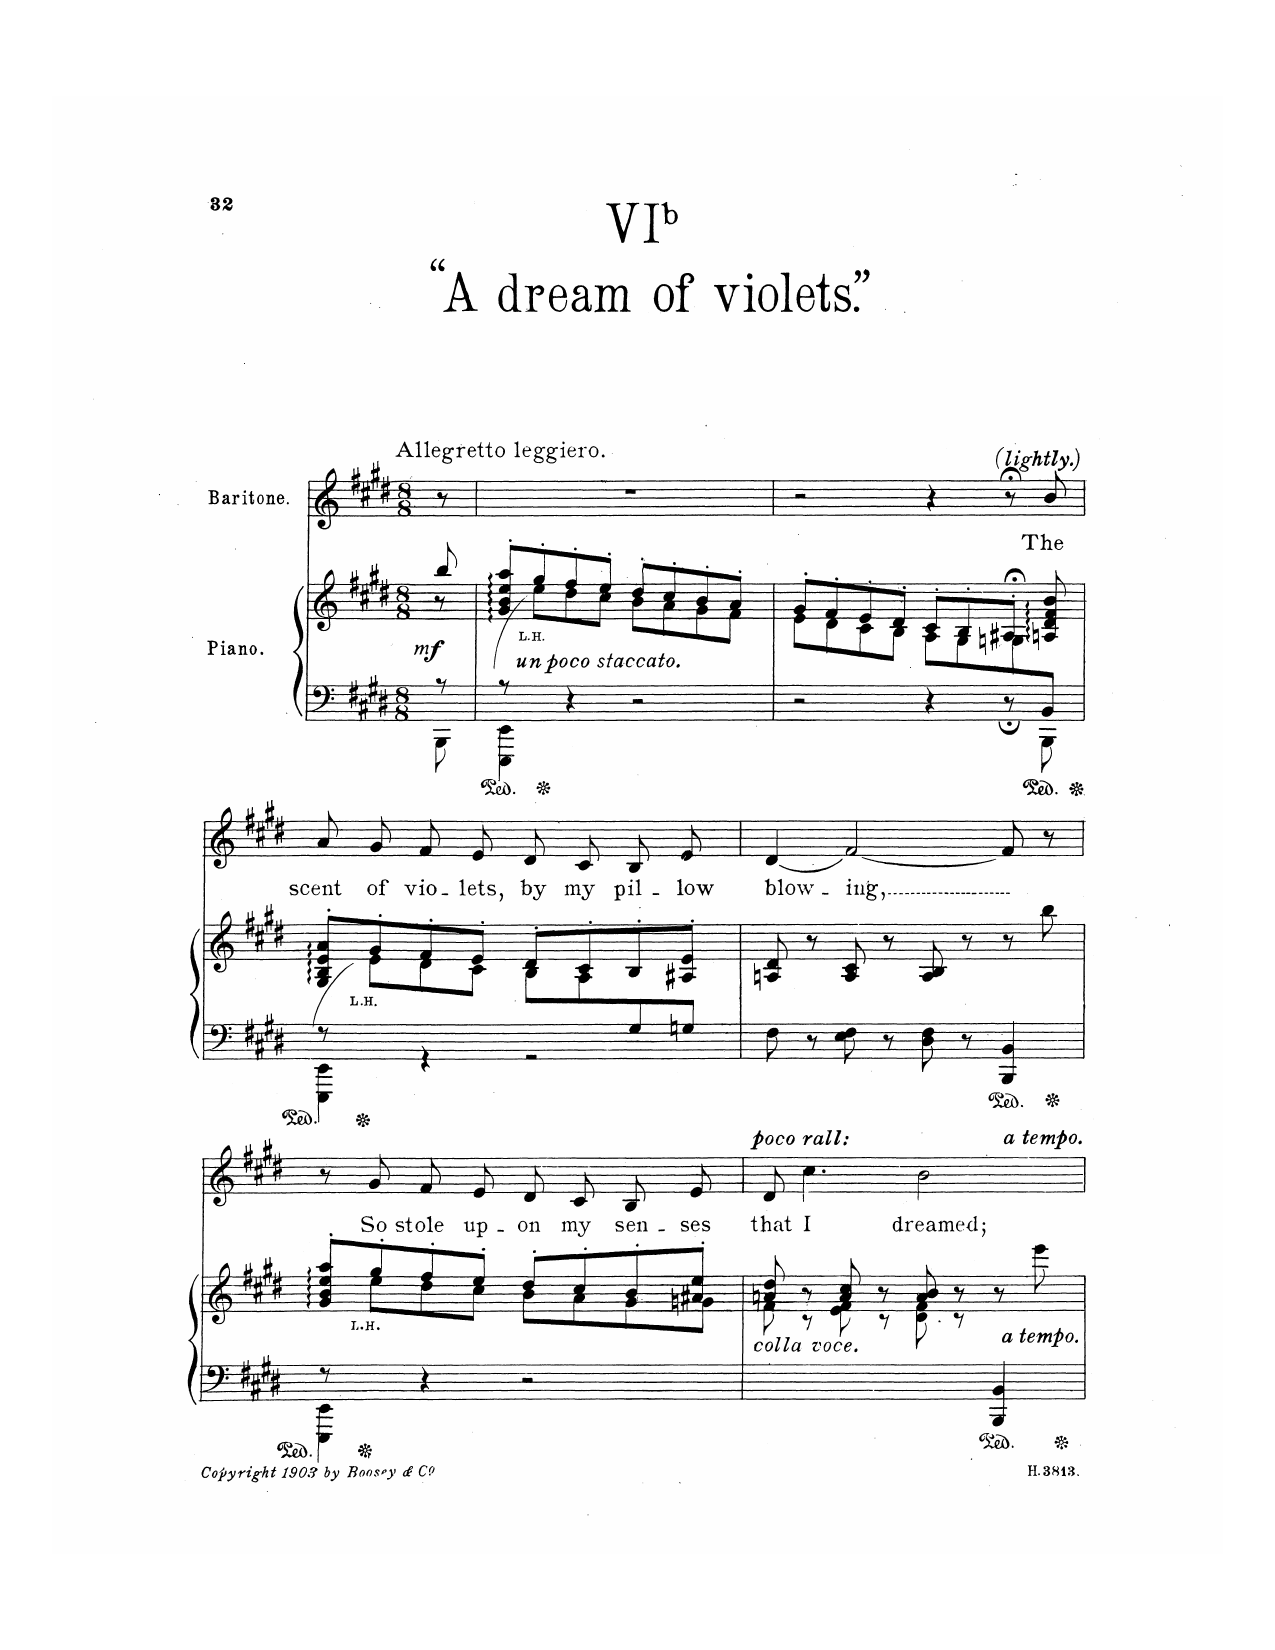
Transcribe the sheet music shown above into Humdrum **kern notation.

**kern	**kern	**dynam	**kern	**text
*part2	*part2	*part2	*part1	*part1
*staff3	*staff2	*staff2/3	*staff1	*staff1
*I"Piano	*	*	*I"Baritone	*
*I'Pno	*	*	*	*
*clefF4	*clefG2	*	*clefGv2	*
*k[f#c#g#d#]	*k[f#c#g#d#]	*	*k[f#c#g#d#]	*
*M8/8	*M8/8	*	*M8/8	*
=1	=1	=1	=1	=1
*^	*^	*	*	*
!	!	!	!	!	!LO:TX:a:B:t=Allegretto leggiero	!
!	!	!	!	!LO:DY:b	!	!
8r	8BBB\	8bb/	8r	mf	8r	.
=2	=2	=2	=2	=2	=2	=2
*ped	*	*	*	*	*	*
8r	(>4EEE\ 4EE\	8g#/'> 8b/'> 8ee/'> 8aa/'>L	8ryy	.	1r	.
2..ryy	.	8gg#'>/	(8ee\L	.	.	.
*	*	*Xped	*	*	*	*
!	!LO:TX:a:t=L.H.	!	!	!	!	!
!	!LO:TX:i:t=un poco staccato	!	!	!	!	!
.	4r	8ff#'>/	8dd#\	.	.	.
.	.	8ee'>/J	8cc#\J	.	.	.
.	2r	8dd#'>/L	8b\L	.	.	.
.	.	8cc#'>/	8a\	.	.	.
.	.	8b'>/	8g#\	.	.	.
.	.	8a'>/J	8f#\J	.	.	.
=3	=3	=3	=3	=3	=3	=3
2..ryy	2r	8g#'>/L	8e\L	.	2r	.
.	.	8f#'>/	8d#\	.	.	.
.	.	8e'>/	8c#\	.	.	.
.	.	8d#'>/J	8B\J	.	.	.
.	4r	8c#'>/L	8A\L	.	4r	.
.	.	8B'>/	8G#\	.	.	.
!	!	!	!	!	!LO:TX:i:t=(lightly)	!
.	8r	8A#X;<'>/J	8Gn;\	.	8r;<	.
8BB/J	8BBB\	8An/ 8d#/ 8f#/ 8b/	8ryy	.	8B/	The
=4	=4	=4	=4	=4	=4	=4
!LO:TX:a:t=L.H.	!	!	!	!	!	!
8r	4EEE\ 4EE\	8G#/'> 8B/'> 8e/'> 8a/'>L	8ryy	.	8A/L	scent
8ryy	.	8g#'>/	8e/L)	.	8G#/	of
.	4r	8f#'>/	8d#/	.	8F#/	vio-
.	.	8e'>/J	8c#/J	.	8E/	-lets,
.	2r	8d#'>/L	8B\L	.	8D#/	by
.	.	8c#'>/	8A\	.	8C#/	my
8G#/	.	8B'>/	4ryy	.	8BB/	pil-
8Gn/J	.	8A#X/'> 8e/'>J	.	.	8E/J	-low
*v	*v	*	*	*	*	*
*	*v	*v	*	*	*
=5	=5	=5	=5	=5
8F#\	8An/ 8d#/	.	(4D#/	blow-
8r	8r	.	.	.
8E\ 8F#\	8A/ 8c#/	.	[2F#/)	-ing,
8r	8r	.	.	.
8D#\ 8F#\	8A/ 8B/	.	.	.
8r	8r	.	.	.
4BBB/ 4BB/	8r	.	8F#/]	.
.	8bb\	.	8r	.
=6	=6	=6	=6	=6
*ped	*	*	*	*
*^	*^	*	*	*
8r	4EEE\ 4EE\	8g#/'> 8b/'> 8ee/'> 8aa/'>L	8ryy	.	8r	.
2..ryy	.	8gg#'>/	8ee\L	.	8G#/L	So
*	*	*Xped	*	*	*	*
!	!LO:TX:a:t=L.H.	!	!	!	!	!
.	4r	8ff#'>/	8dd#\	.	8F#/	stole
.	.	8ee'>/J	8cc#\J	.	8E/	up-
.	2r	8dd#'>/L	8b\L	.	8D#/	-on
.	.	8cc#'>/	8a\	.	8C#/	my
.	.	8b'>/	8g#\	.	8BB/	sen-
.	.	8a#X/'> 8ee/'>J	8gn\J	.	8E/J	-ses
*v	*v	*	*	*	*	*
=7	=7	=7	=7	=7	=7
!	!	!	!	!LO:TX:i:t=poco rall	!
!LO:TX:i:t=colla voce	!	!	!	!	!
8ryy	8an/ 8dd#/	8f#\	.	8D#/	that
8r	8r	8ryy	.	4.c#\	I
8ryy	8a/ 8cc#/	8e\ 8f#\	.	.	.
8r	8r	8ryy	.	.	.
!	!	!	!	!LO:TX:i:t=a tempo	!
8ryy	8a/ 8b/	8d#\ 8f#\	.	2B\	dreamed;
8r	8r	4.ryy	.	.	.
!	!LO:TX:i:t=a tempo	!	!	!	!
4BBB/ 4BB/	8r	.	.	.	.
.	8eee\	.	.	.	.
*	*v	*v	*	*	*
=	=	=	=	=
*-	*-	*-	*-	*-
